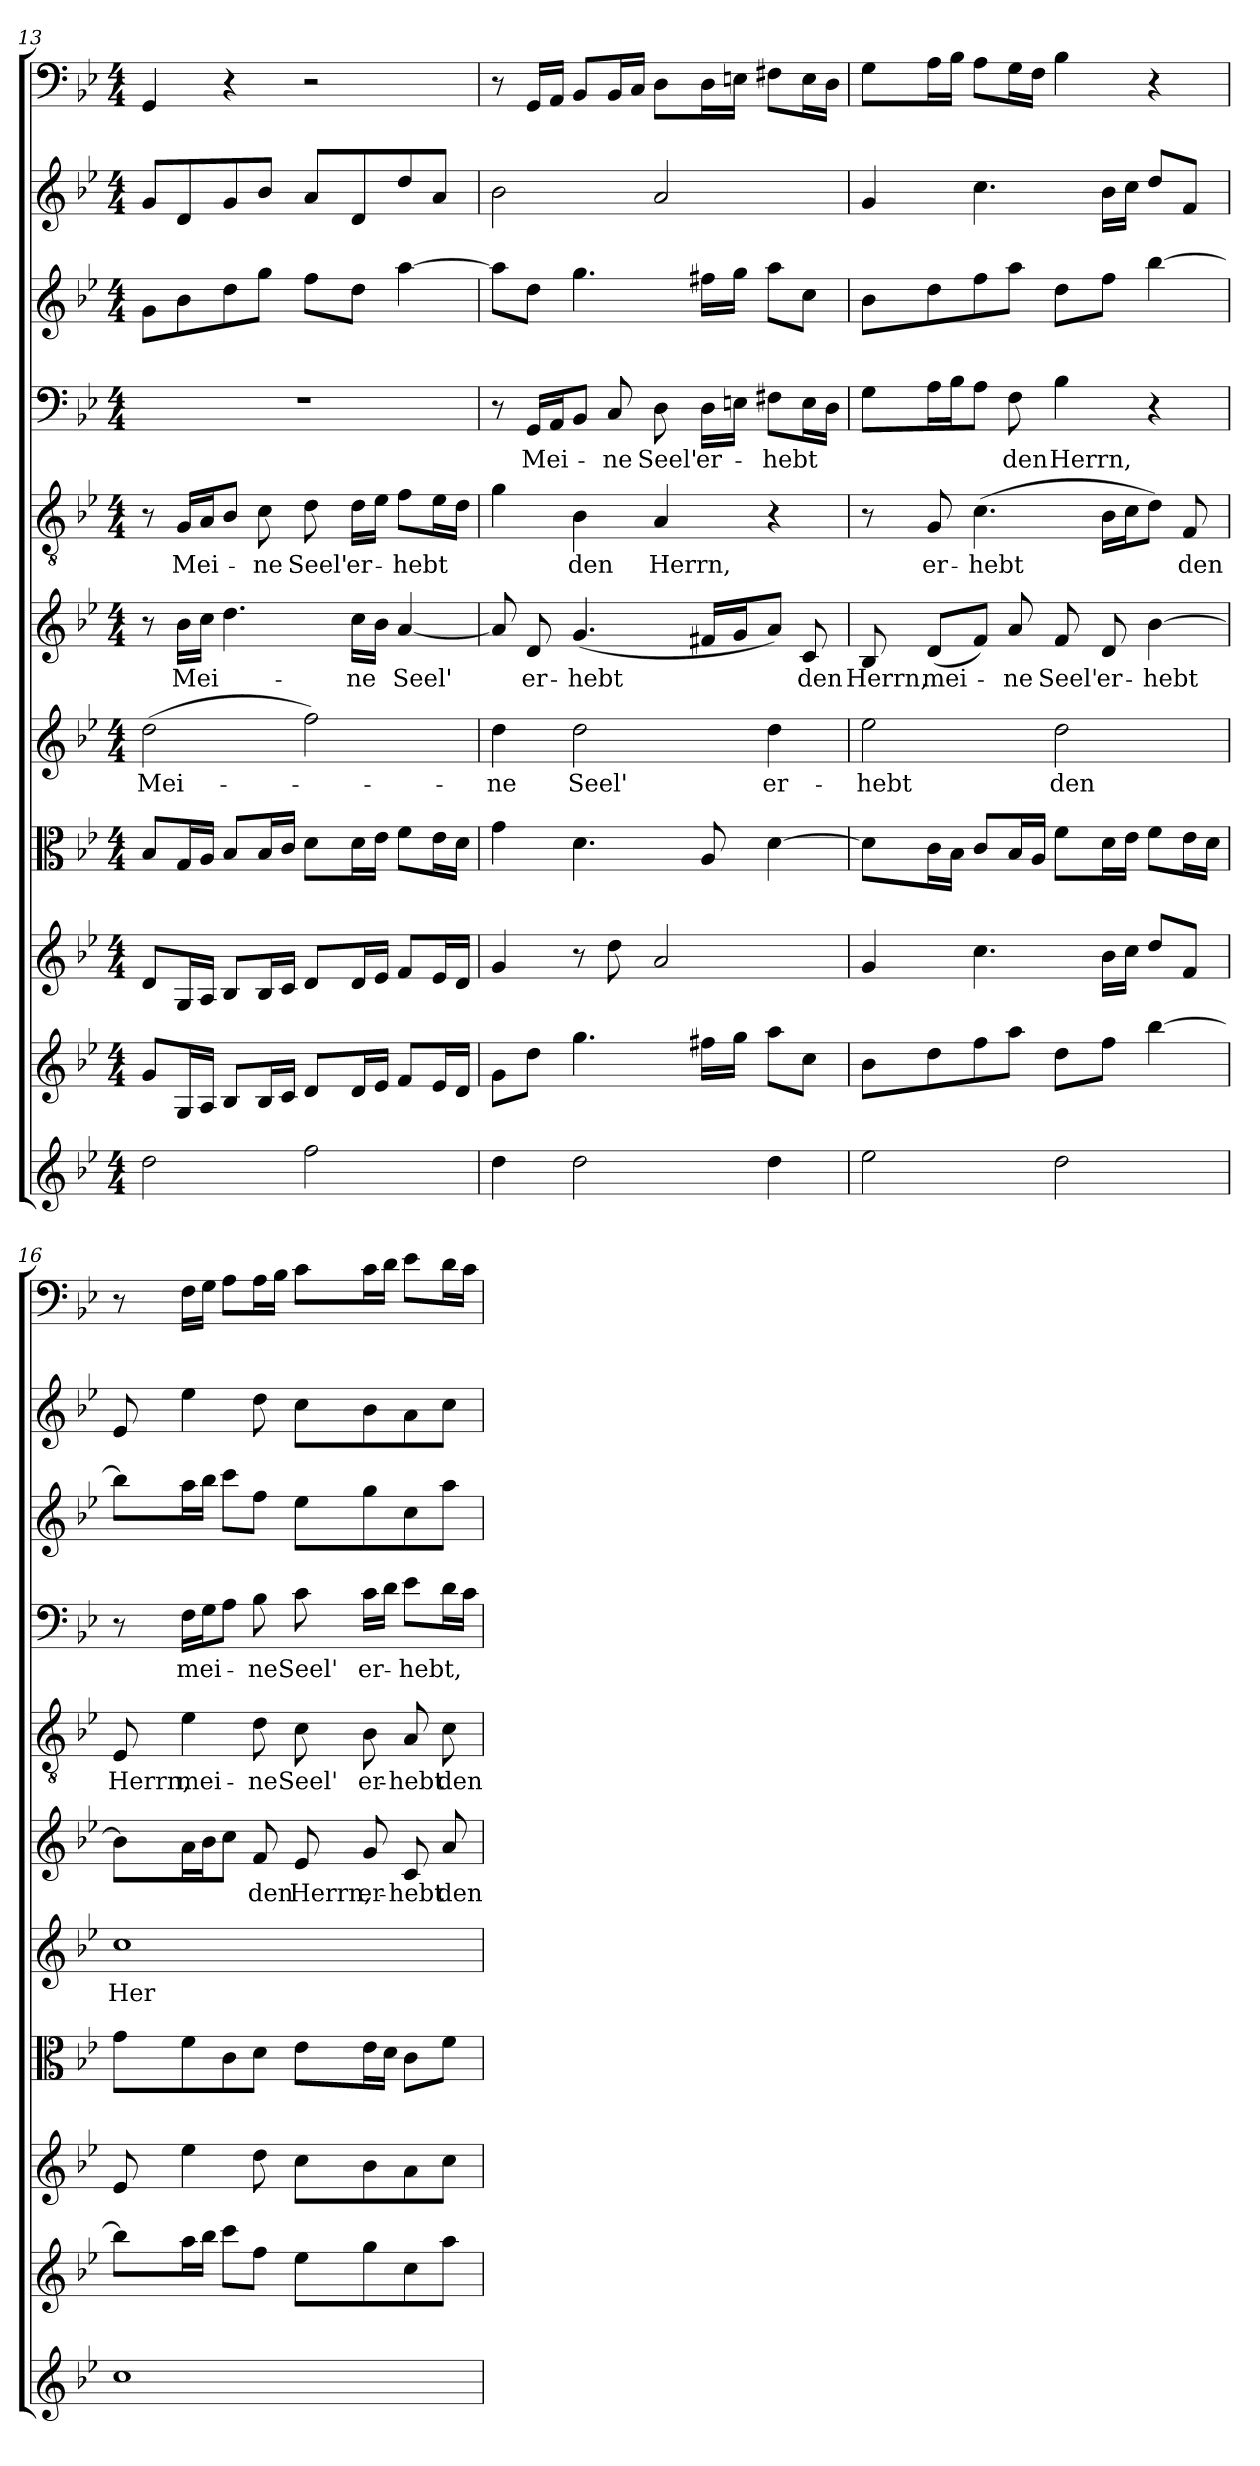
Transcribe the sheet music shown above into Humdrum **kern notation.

**kern	**kern	**kern	**kern	**kern	**text	**kern	**text	**kern	**text	**kern	**text	**kern	**kern	**kern
*part11	*part10	*part9	*part8	*part7	*part7	*part6	*part6	*part5	*part5	*part4	*part4	*part3	*part2	*part1
*staff11	*staff10	*staff9	*staff8	*staff7	*staff7	*staff6	*staff6	*staff5	*staff5	*staff4	*staff4	*staff3	*staff2	*staff1
*clefG2	*clefG2	*clefG2	*clefC3	*clefG2	*	*clefG2	*	*clefGv2	*	*clefF4	*	*clefG2	*clefG2	*clefF4
*k[b-e-]	*k[b-e-]	*k[b-e-]	*k[b-e-]	*k[b-e-]	*	*k[b-e-]	*	*k[b-e-]	*	*k[b-e-]	*	*k[b-e-]	*k[b-e-]	*k[b-e-]
*g:	*g:	*g:	*g:	*g:	*	*g:	*	*g:	*	*g:	*	*g:	*g:	*g:
*M4/4	*M4/4	*M4/4	*M4/4	*M4/4	*	*M4/4	*	*M4/4	*	*M4/4	*	*M4/4	*M4/4	*M4/4
=13	=13	=13	=13	=13	=13	=13	=13	=13	=13	=13	=13	=13	=13	=13
2dd\	8g/L	8d/L	8B-/L	(2dd\	Mei-	8r	.	8r	.	1r	.	8g\L	8g/L	4GG/
.	16G/L	16G/L	16G/L	.	.	16b-\LL	Mei-	16G/LL	Mei-	.	.	8b-\	8d/	.
.	16A/JJ	16A/JJ	16A/JJ	.	.	16cc\JJ	.	16A/J	.	.	.	.	.	.
.	8B-/L	8B-/L	8B-/L	.	.	4.dd\	.	8B-/J	.	.	.	8dd\	8g/	4r
.	16B-/L	16B-/L	16B-/L	.	.	.	.	8c\	-ne	.	.	8gg\J	8b-/J	.
.	16c/JJ	16c/JJ	16c/JJ	.	.	.	.	.	.	.	.	.	.	.
2ff\	8d/L	8d/L	8d\L	2ff\)	.	.	.	8d\	Seel'	.	.	8ff\L	8a/L	2r
.	16d/L	16d/L	16d\L	.	.	16cc\LL	-ne	16d\LL	er-	.	.	8dd\J	8d/	.
.	16e-/JJ	16e-/JJ	16e-\JJ	.	.	16b-\JJ	.	16e-\JJ	.	.	.	.	.	.
.	8f/L	8f/L	8f\L	.	.	[4a/	Seel'	8f\L	-hebt	.	.	[4aa\	8dd/	.
.	16e-/L	16e-/L	16e-\L	.	.	.	.	16e-\L	.	.	.	.	8a/J	.
.	16d/JJ	16d/JJ	16d\JJ	.	.	.	.	16d\JJ	.	.	.	.	.	.
=14	=14	=14	=14	=14	=14	=14	=14	=14	=14	=14	=14	=14	=14	=14
4dd\	8g\L	4g/	4g\	4dd\	-ne	8a/]	.	4g\	.	8r	.	8aa\L]	2b-\	8r
.	8dd\J	.	.	.	.	8d/	er-	.	.	16GG/LL	Mei-	8dd\J	.	16GG/LL
.	.	.	.	.	.	.	.	.	.	16AA/J	.	.	.	16AA/JJ
2dd\	4.gg\	8r	4.d\	2dd\	Seel'	(4.g/	-hebt	4B-\	den	8BB-/J	.	4.gg\	.	8BB-/L
.	.	8dd\	.	.	.	.	.	.	.	8C/	-ne	.	.	16BB-/L
.	.	.	.	.	.	.	.	.	.	.	.	.	.	16C/JJ
.	.	2a/	.	.	.	.	.	4A/	Herrn,	8D\	Seel'	.	2a/	8D\L
.	16ff#X\LL	.	8A/	.	.	16f#X/LL	.	.	.	16D\LL	er-	16ff#X\LL	.	16D\L
.	16gg\JJ	.	.	.	.	16g/J	.	.	.	16En\JJ	.	16gg\JJ	.	16En\JJ
4dd\	8aa\L	.	[4d\	4dd\	er-	8a/J)	.	4r	.	8F#X\L	-hebt	8aa\L	.	8F#X\L
.	8cc\J	.	.	.	.	8c/	den	.	.	16E\L	.	8cc\J	.	16E\L
.	.	.	.	.	.	.	.	.	.	16D\JJ	.	.	.	16D\JJ
=15	=15	=15	=15	=15	=15	=15	=15	=15	=15	=15	=15	=15	=15	=15
2ee-\	8b-\L	4g/	8d\L]	2ee-\	-hebt	8B-/	Herrn,	8r	.	8G\L	.	8b-\L	4g/	8G\L
.	8dd\	.	16c\L	.	.	(8d/L	mei-	8G/	er-	16A\L	.	8dd\	.	16A\L
.	.	.	16B-\JJ	.	.	.	.	.	.	16B-\J	.	.	.	16B-\JJ
.	8ff\	4.cc\	8c/L	.	.	8f/J)	.	(4.c\	-hebt	8A\J	.	8ff\	4.cc\	8A\L
.	8aa\J	.	16B-/L	.	.	8a/	-ne	.	.	8F\	den	8aa\J	.	16G\L
.	.	.	16A/JJ	.	.	.	.	.	.	.	.	.	.	16F\JJ
2dd\	8dd\L	.	8f\L	2dd\	den	8f/	Seel'	.	.	4B-\	Herrn,	8dd\L	.	4B-\
.	8ff\J	16b-\LL	16d\L	.	.	8d/	er-	16B-\LL	.	.	.	8ff\J	16b-\LL	.
.	.	16cc\JJ	16e-\JJ	.	.	.	.	16c\J	.	.	.	.	16cc\JJ	.
.	[4bb-\	8dd/L	8f\L	.	.	[4b-\	-hebt	8d\J)	.	4r	.	[4bb-\	8dd/L	4r
.	.	8f/J	16e-\L	.	.	.	.	8F/	den	.	.	.	8f/J	.
.	.	.	16d\JJ	.	.	.	.	.	.	.	.	.	.	.
=16	=16	=16	=16	=16	=16	=16	=16	=16	=16	=16	=16	=16	=16	=16
1cc\	8bb-\L]	8e-/	8g\L	1cc\	Her-	8b-\L]	.	8E-/	Herrn,	8r	.	8bb-\L]	8e-/	8r
.	16aa\L	4ee-\	8f\	.	.	16a\L	.	4e-\	mei-	16F\LL	mei-	16aa\L	4ee-\	16F\LL
.	16bb-\JJ	.	.	.	.	16b-\J	.	.	.	16G\J	.	16bb-\JJ	.	16G\JJ
.	8ccc\L	.	8c\	.	.	8cc\J	.	.	.	8A\J	.	8ccc\L	.	8A\L
.	8ff\J	8dd\	8d\J	.	.	8f/	den	8d\	-ne	8B-\	-ne	8ff\J	8dd\	16A\L
.	.	.	.	.	.	.	.	.	.	.	.	.	.	16B-\JJ
.	8ee-\L	8cc\L	8e-\L	.	.	8e-/	Herrn,	8c\	Seel'	8c\	Seel'	8ee-\L	8cc\L	8c\L
.	8gg\	8b-\	16e-\L	.	.	8g/	er-	8B-\	er-	16c\LL	er-	8gg\	8b-\	16c\L
.	.	.	16d\JJ	.	.	.	.	.	.	16d\JJ	.	.	.	16d\JJ
.	8cc\	8a\	8c\L	.	.	8c/	-hebt	8A/	-hebt	8e-\L	-hebt,	8cc\	8a\	8e-\L
.	8aa\J	8cc\J	8f\J	.	.	8a/	den	8c\	den	16d\L	.	8aa\J	8cc\J	16d\L
.	.	.	.	.	.	.	.	.	.	16c\JJ	.	.	.	16c\JJ
=	=	=	=	=	=	=	=	=	=	=	=	=	=	=
*-	*-	*-	*-	*-	*-	*-	*-	*-	*-	*-	*-	*-	*-	*-
